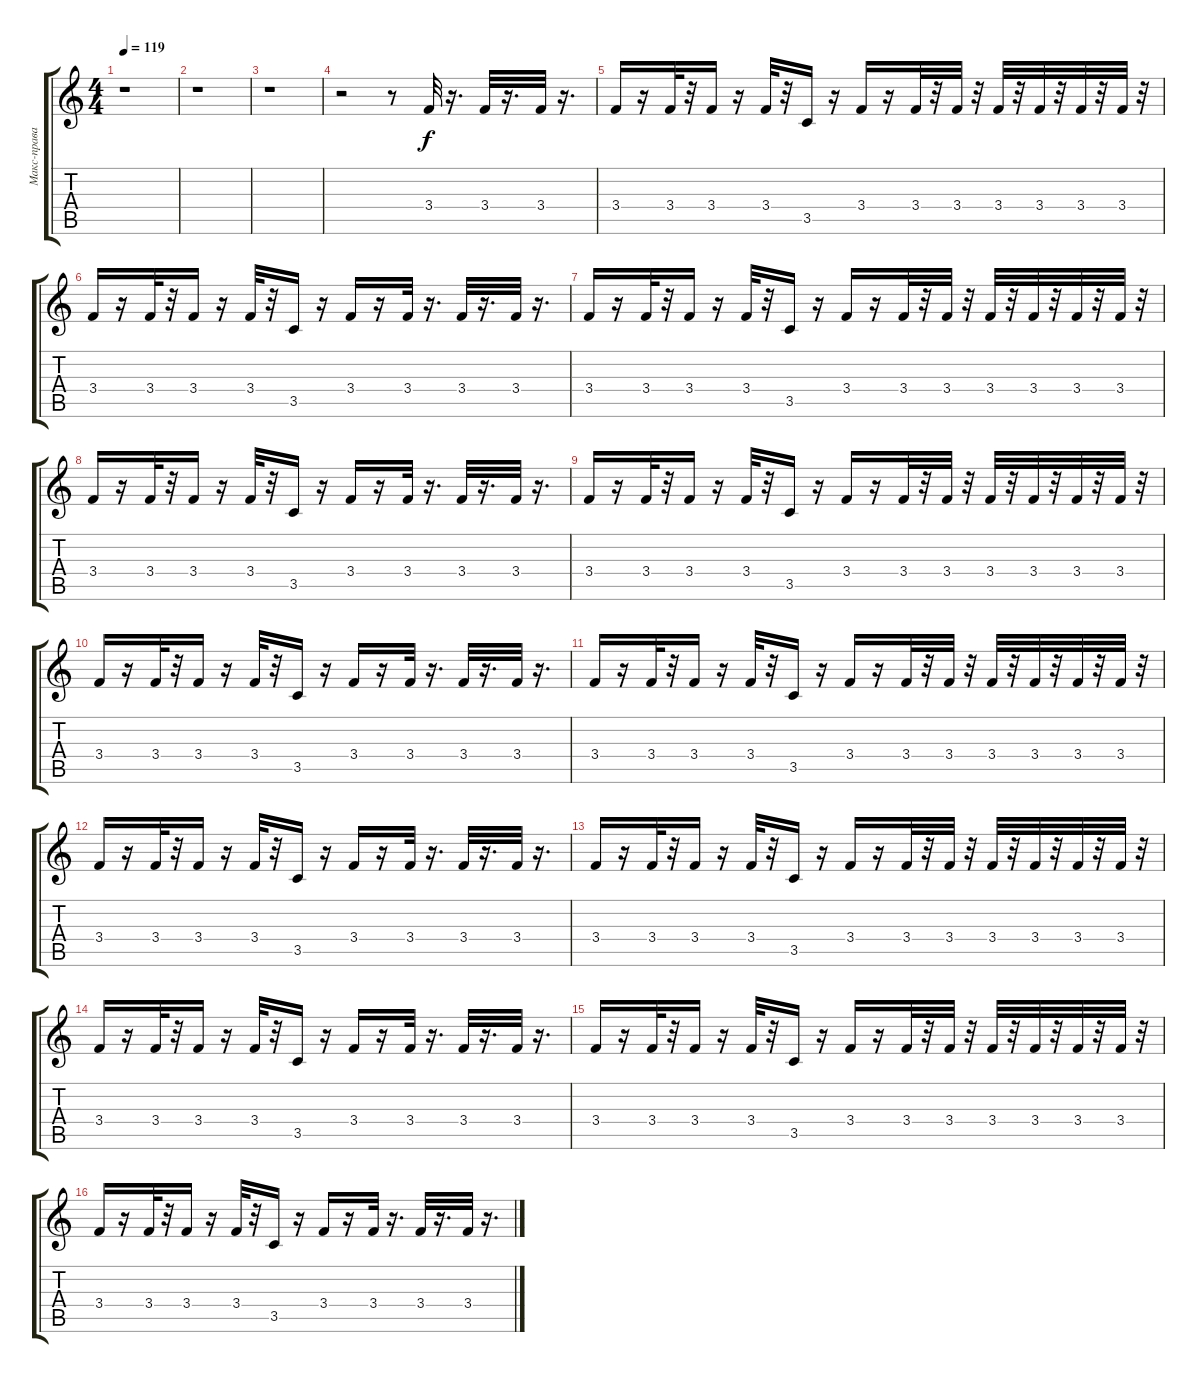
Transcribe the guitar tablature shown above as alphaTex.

\track ("Макс-правая гитара" "Макс-права") {instrument distortionguitar}
\staff {score tabs}
\tuning (E4 B3 G3 D3 A2 E2) {hide}
\ts (4 4)
\tempo 119
\clef g2
\ks c
r.1{dy f instrument distortionguitar} |
r.1 |
r.1 |
r.2 r.8 3.4.32 r.16{d} 3.4.32 r.16{d} 3.4.32 r.16{d} |
3.4.16 r.16 3.4.32 r.32 3.4.16 r.16 3.4.32 r.32 3.5.16 r.16 3.4.16 r.16 3.4.32 r.32 3.4.32 r.32 3.4.32 r.32 3.4.32 r.32 3.4.32 r.32 3.4.32 r.32 |
3.4.16 r.16 3.4.32 r.32 3.4.16 r.16 3.4.32 r.32 3.5.16 r.16 3.4.16 r.16 3.4.32 r.16{d} 3.4.32 r.16{d} 3.4.32 r.16{d} |
3.4.16 r.16 3.4.32 r.32 3.4.16 r.16 3.4.32 r.32 3.5.16 r.16 3.4.16 r.16 3.4.32 r.32 3.4.32 r.32 3.4.32 r.32 3.4.32 r.32 3.4.32 r.32 3.4.32 r.32 |
3.4.16 r.16 3.4.32 r.32 3.4.16 r.16 3.4.32 r.32 3.5.16 r.16 3.4.16 r.16 3.4.32 r.16{d} 3.4.32 r.16{d} 3.4.32 r.16{d} |
3.4.16 r.16 3.4.32 r.32 3.4.16 r.16 3.4.32 r.32 3.5.16 r.16 3.4.16 r.16 3.4.32 r.32 3.4.32 r.32 3.4.32 r.32 3.4.32 r.32 3.4.32 r.32 3.4.32 r.32 |
3.4.16 r.16 3.4.32 r.32 3.4.16 r.16 3.4.32 r.32 3.5.16 r.16 3.4.16 r.16 3.4.32 r.16{d} 3.4.32 r.16{d} 3.4.32 r.16{d} |
3.4.16 r.16 3.4.32 r.32 3.4.16 r.16 3.4.32 r.32 3.5.16 r.16 3.4.16 r.16 3.4.32 r.32 3.4.32 r.32 3.4.32 r.32 3.4.32 r.32 3.4.32 r.32 3.4.32 r.32 |
3.4.16 r.16 3.4.32 r.32 3.4.16 r.16 3.4.32 r.32 3.5.16 r.16 3.4.16 r.16 3.4.32 r.16{d} 3.4.32 r.16{d} 3.4.32 r.16{d} |
3.4.16 r.16 3.4.32 r.32 3.4.16 r.16 3.4.32 r.32 3.5.16 r.16 3.4.16 r.16 3.4.32 r.32 3.4.32 r.32 3.4.32 r.32 3.4.32 r.32 3.4.32 r.32 3.4.32 r.32 |
3.4.16 r.16 3.4.32 r.32 3.4.16 r.16 3.4.32 r.32 3.5.16 r.16 3.4.16 r.16 3.4.32 r.16{d} 3.4.32 r.16{d} 3.4.32 r.16{d} |
3.4.16 r.16 3.4.32 r.32 3.4.16 r.16 3.4.32 r.32 3.5.16 r.16 3.4.16 r.16 3.4.32 r.32 3.4.32 r.32 3.4.32 r.32 3.4.32 r.32 3.4.32 r.32 3.4.32 r.32 |
3.4.16 r.16 3.4.32 r.32 3.4.16 r.16 3.4.32 r.32 3.5.16 r.16 3.4.16 r.16 3.4.32 r.16{d} 3.4.32 r.16{d} 3.4.32 r.16{d}
